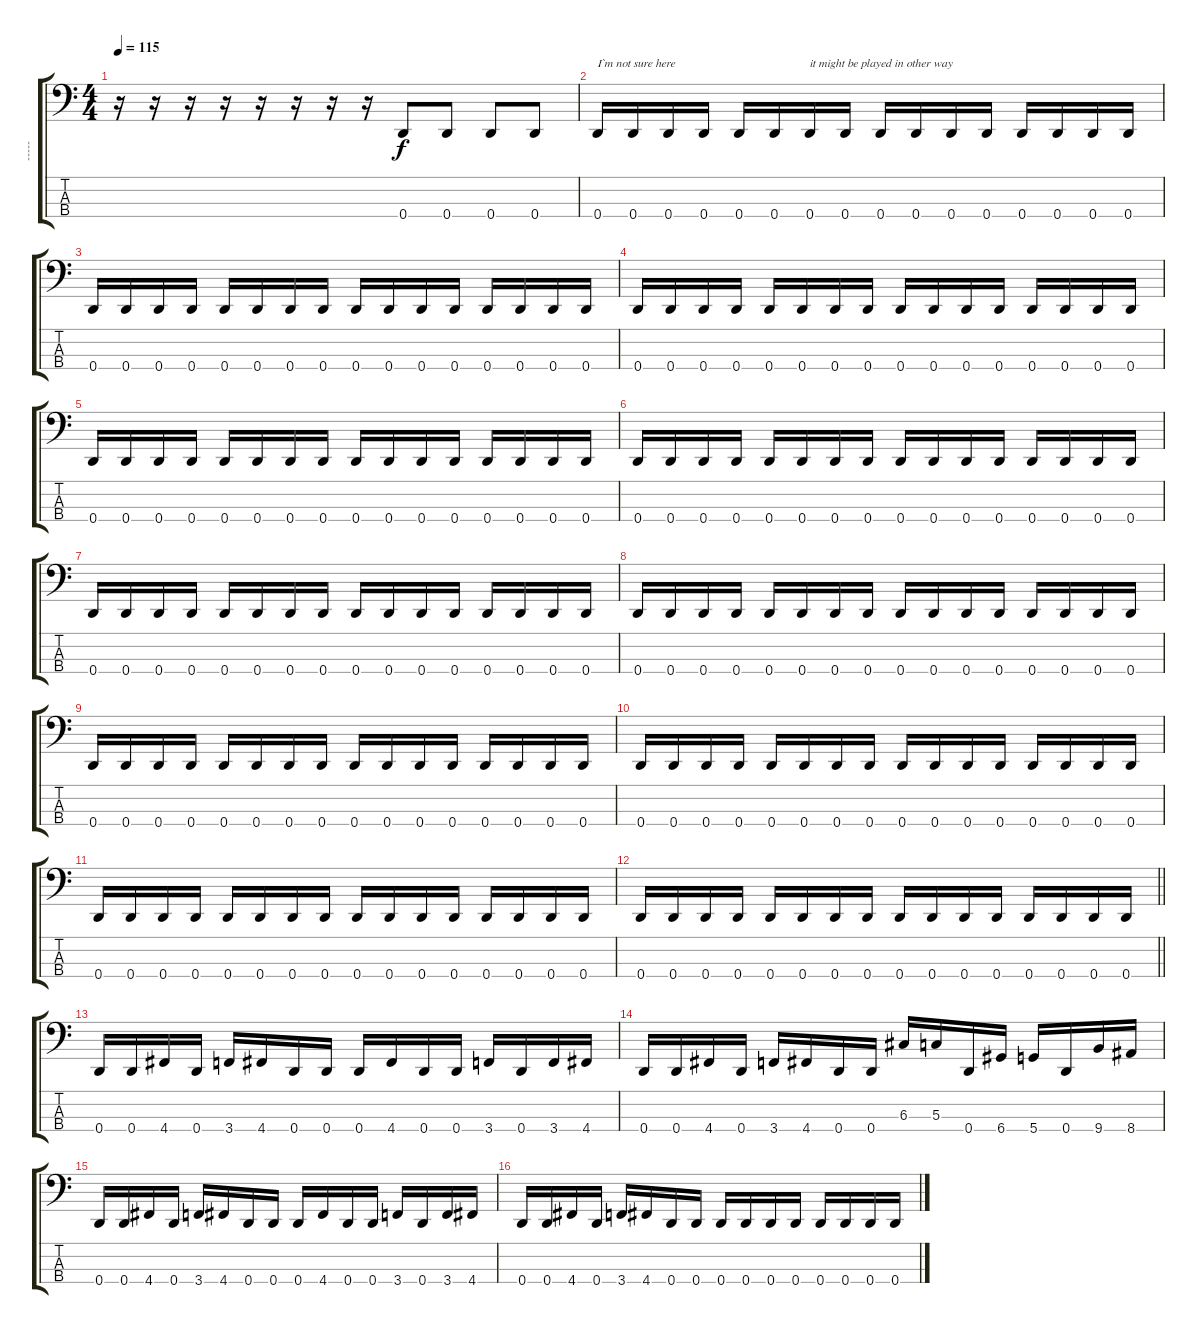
\track ("-----" "-----") {instrument electricbassfinger}
\staff {score tabs}
\tuning (F2 C2 G1 D1) {hide}
\ts (4 4)
\section ("" "")
\tempo 115
\clef f4
\ks c
r.16{dy f} r.16 r.16 r.16 r.16 r.16 r.16 r.16 0.4.8 0.4.8 0.4.8 0.4.8 |
0.4.16{txt "I`m not sure here"} 0.4.16 0.4.16 0.4.16 0.4.16 0.4.16 0.4.16{txt "it might be played in other way "} 0.4.16 0.4.16 0.4.16 0.4.16 0.4.16 0.4.16 0.4.16 0.4.16 0.4.16 |
0.4.16 0.4.16 0.4.16 0.4.16 0.4.16 0.4.16 0.4.16 0.4.16 0.4.16 0.4.16 0.4.16 0.4.16 0.4.16 0.4.16 0.4.16 0.4.16 |
0.4.16 0.4.16 0.4.16 0.4.16 0.4.16 0.4.16 0.4.16 0.4.16 0.4.16 0.4.16 0.4.16 0.4.16 0.4.16 0.4.16 0.4.16 0.4.16 |
0.4.16 0.4.16 0.4.16 0.4.16 0.4.16 0.4.16 0.4.16 0.4.16 0.4.16 0.4.16 0.4.16 0.4.16 0.4.16 0.4.16 0.4.16 0.4.16 |
0.4.16 0.4.16 0.4.16 0.4.16 0.4.16 0.4.16 0.4.16 0.4.16 0.4.16 0.4.16 0.4.16 0.4.16 0.4.16 0.4.16 0.4.16 0.4.16 |
0.4.16 0.4.16 0.4.16 0.4.16 0.4.16 0.4.16 0.4.16 0.4.16 0.4.16 0.4.16 0.4.16 0.4.16 0.4.16 0.4.16 0.4.16 0.4.16 |
0.4.16 0.4.16 0.4.16 0.4.16 0.4.16 0.4.16 0.4.16 0.4.16 0.4.16 0.4.16 0.4.16 0.4.16 0.4.16 0.4.16 0.4.16 0.4.16 |
0.4.16 0.4.16 0.4.16 0.4.16 0.4.16 0.4.16 0.4.16 0.4.16 0.4.16 0.4.16 0.4.16 0.4.16 0.4.16 0.4.16 0.4.16 0.4.16 |
0.4.16 0.4.16 0.4.16 0.4.16 0.4.16 0.4.16 0.4.16 0.4.16 0.4.16 0.4.16 0.4.16 0.4.16 0.4.16 0.4.16 0.4.16 0.4.16 |
0.4.16 0.4.16 0.4.16 0.4.16 0.4.16 0.4.16 0.4.16 0.4.16 0.4.16 0.4.16 0.4.16 0.4.16 0.4.16 0.4.16 0.4.16 0.4.16 |
\barLineRight lightlight
0.4.16 0.4.16 0.4.16 0.4.16 0.4.16 0.4.16 0.4.16 0.4.16 0.4.16 0.4.16 0.4.16 0.4.16 0.4.16 0.4.16 0.4.16 0.4.16 |
\section ("" "")
0.4.16 0.4.16 4.4.16 0.4.16 3.4.16 4.4.16 0.4.16 0.4.16 0.4.16 4.4.16 0.4.16 0.4.16 3.4.16 0.4.16 3.4.16 4.4.16 |
0.4.16 0.4.16 4.4.16 0.4.16 3.4.16 4.4.16 0.4.16 0.4.16 6.3.16 5.3.16 0.4.16 6.4.16 5.4.16 0.4.16 9.4.16 8.4.16 |
0.4.16 0.4.16 4.4.16 0.4.16 3.4.16 4.4.16 0.4.16 0.4.16 0.4.16 4.4.16 0.4.16 0.4.16 3.4.16 0.4.16 3.4.16 4.4.16 |
0.4.16 0.4.16 4.4.16 0.4.16 3.4.16 4.4.16 0.4.16 0.4.16 0.4.16 0.4.16 0.4.16 0.4.16 0.4.16 0.4.16 0.4.16 0.4.16
